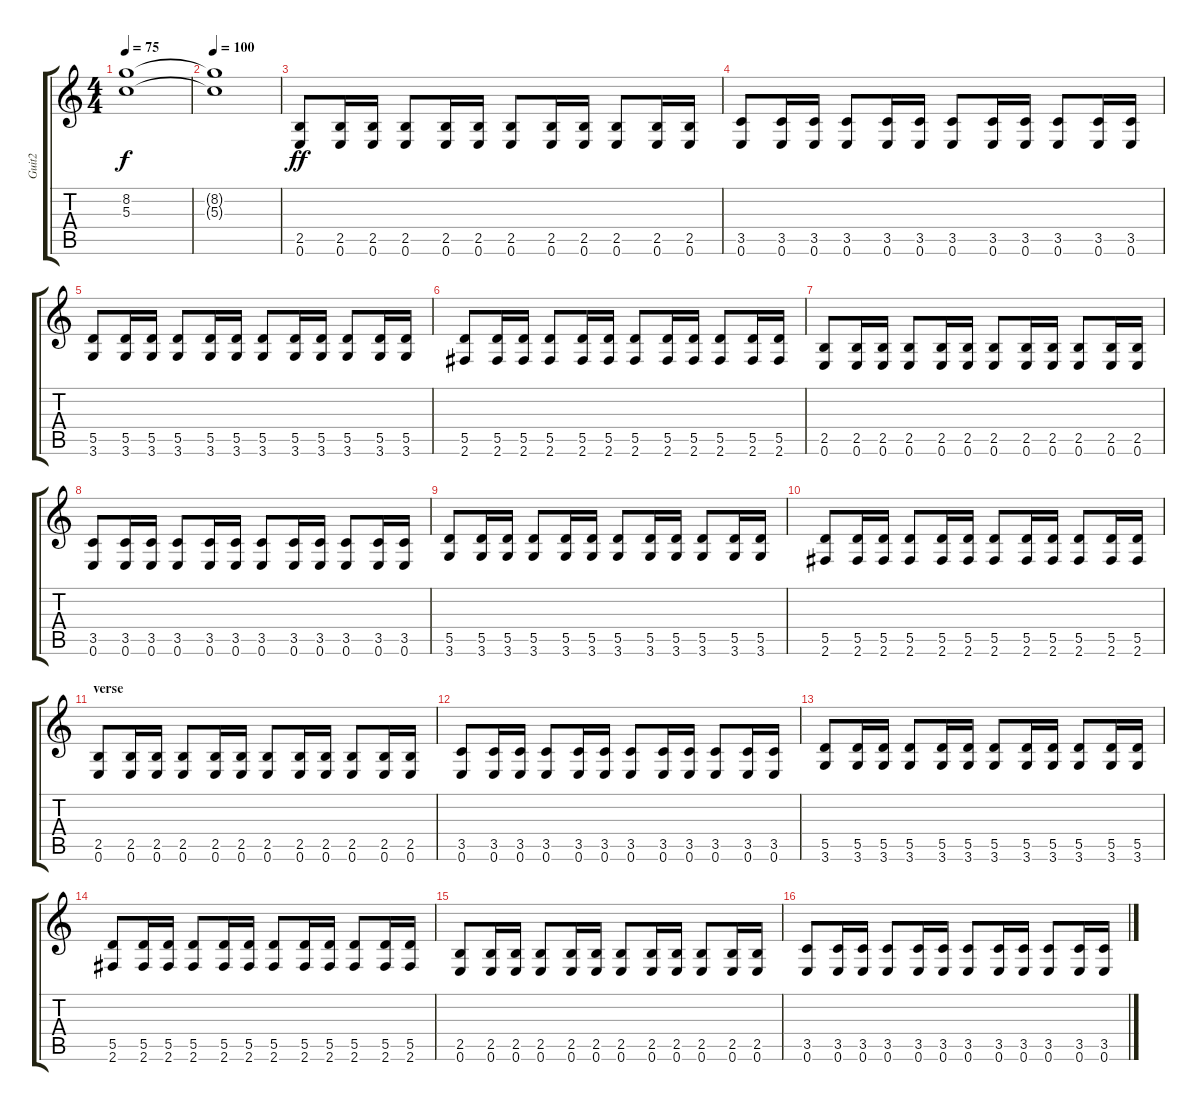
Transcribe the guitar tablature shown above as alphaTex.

\track ("Guit2" "Guit2") {instrument overdrivenguitar}
\staff {score tabs}
\tuning (E4 B3 G3 D3 A2 E2) {hide}
\ts (4 4)
\tempo 75
\clef g2
\ks c
(8.2{t} 5.3{t}).1{dy f} |
\tempo 100
(8.2{t} 5.3{t}).1 |
(2.5 0.6).8{dy ff} (2.5 0.6).16 (2.5 0.6).16 (2.5 0.6).8 (2.5 0.6).16 (2.5 0.6).16 (2.5 0.6).8 (2.5 0.6).16 (2.5 0.6).16 (2.5 0.6).8 (2.5 0.6).16 (2.5 0.6).16 |
(3.5 0.6).8 (3.5 0.6).16 (3.5 0.6).16 (3.5 0.6).8 (3.5 0.6).16 (3.5 0.6).16 (3.5 0.6).8 (3.5 0.6).16 (3.5 0.6).16 (3.5 0.6).8 (3.5 0.6).16 (3.5 0.6).16 |
(5.5 3.6).8 (5.5 3.6).16 (5.5 3.6).16 (5.5 3.6).8 (5.5 3.6).16 (5.5 3.6).16 (5.5 3.6).8 (5.5 3.6).16 (5.5 3.6).16 (5.5 3.6).8 (5.5 3.6).16 (5.5 3.6).16 |
(5.5 2.6).8 (5.5 2.6).16 (5.5 2.6).16 (5.5 2.6).8 (5.5 2.6).16 (5.5 2.6).16 (5.5 2.6).8 (5.5 2.6).16 (5.5 2.6).16 (5.5 2.6).8 (5.5 2.6).16 (5.5 2.6).16 |
(2.5 0.6).8 (2.5 0.6).16 (2.5 0.6).16 (2.5 0.6).8 (2.5 0.6).16 (2.5 0.6).16 (2.5 0.6).8 (2.5 0.6).16 (2.5 0.6).16 (2.5 0.6).8 (2.5 0.6).16 (2.5 0.6).16 |
(3.5 0.6).8 (3.5 0.6).16 (3.5 0.6).16 (3.5 0.6).8 (3.5 0.6).16 (3.5 0.6).16 (3.5 0.6).8 (3.5 0.6).16 (3.5 0.6).16 (3.5 0.6).8 (3.5 0.6).16 (3.5 0.6).16 |
(5.5 3.6).8 (5.5 3.6).16 (5.5 3.6).16 (5.5 3.6).8 (5.5 3.6).16 (5.5 3.6).16 (5.5 3.6).8 (5.5 3.6).16 (5.5 3.6).16 (5.5 3.6).8 (5.5 3.6).16 (5.5 3.6).16 |
(5.5 2.6).8 (5.5 2.6).16 (5.5 2.6).16 (5.5 2.6).8 (5.5 2.6).16 (5.5 2.6).16 (5.5 2.6).8 (5.5 2.6).16 (5.5 2.6).16 (5.5 2.6).8 (5.5 2.6).16 (5.5 2.6).16 |
\section ("" "verse")
(2.5 0.6).8 (2.5 0.6).16 (2.5 0.6).16 (2.5 0.6).8 (2.5 0.6).16 (2.5 0.6).16 (2.5 0.6).8 (2.5 0.6).16 (2.5 0.6).16 (2.5 0.6).8 (2.5 0.6).16 (2.5 0.6).16 |
(3.5 0.6).8 (3.5 0.6).16 (3.5 0.6).16 (3.5 0.6).8 (3.5 0.6).16 (3.5 0.6).16 (3.5 0.6).8 (3.5 0.6).16 (3.5 0.6).16 (3.5 0.6).8 (3.5 0.6).16 (3.5 0.6).16 |
(5.5 3.6).8 (5.5 3.6).16 (5.5 3.6).16 (5.5 3.6).8 (5.5 3.6).16 (5.5 3.6).16 (5.5 3.6).8 (5.5 3.6).16 (5.5 3.6).16 (5.5 3.6).8 (5.5 3.6).16 (5.5 3.6).16 |
(5.5 2.6).8 (5.5 2.6).16 (5.5 2.6).16 (5.5 2.6).8 (5.5 2.6).16 (5.5 2.6).16 (5.5 2.6).8 (5.5 2.6).16 (5.5 2.6).16 (5.5 2.6).8 (5.5 2.6).16 (5.5 2.6).16 |
(2.5 0.6).8 (2.5 0.6).16 (2.5 0.6).16 (2.5 0.6).8 (2.5 0.6).16 (2.5 0.6).16 (2.5 0.6).8 (2.5 0.6).16 (2.5 0.6).16 (2.5 0.6).8 (2.5 0.6).16 (2.5 0.6).16 |
(3.5 0.6).8 (3.5 0.6).16 (3.5 0.6).16 (3.5 0.6).8 (3.5 0.6).16 (3.5 0.6).16 (3.5 0.6).8 (3.5 0.6).16 (3.5 0.6).16 (3.5 0.6).8 (3.5 0.6).16 (3.5 0.6).16
